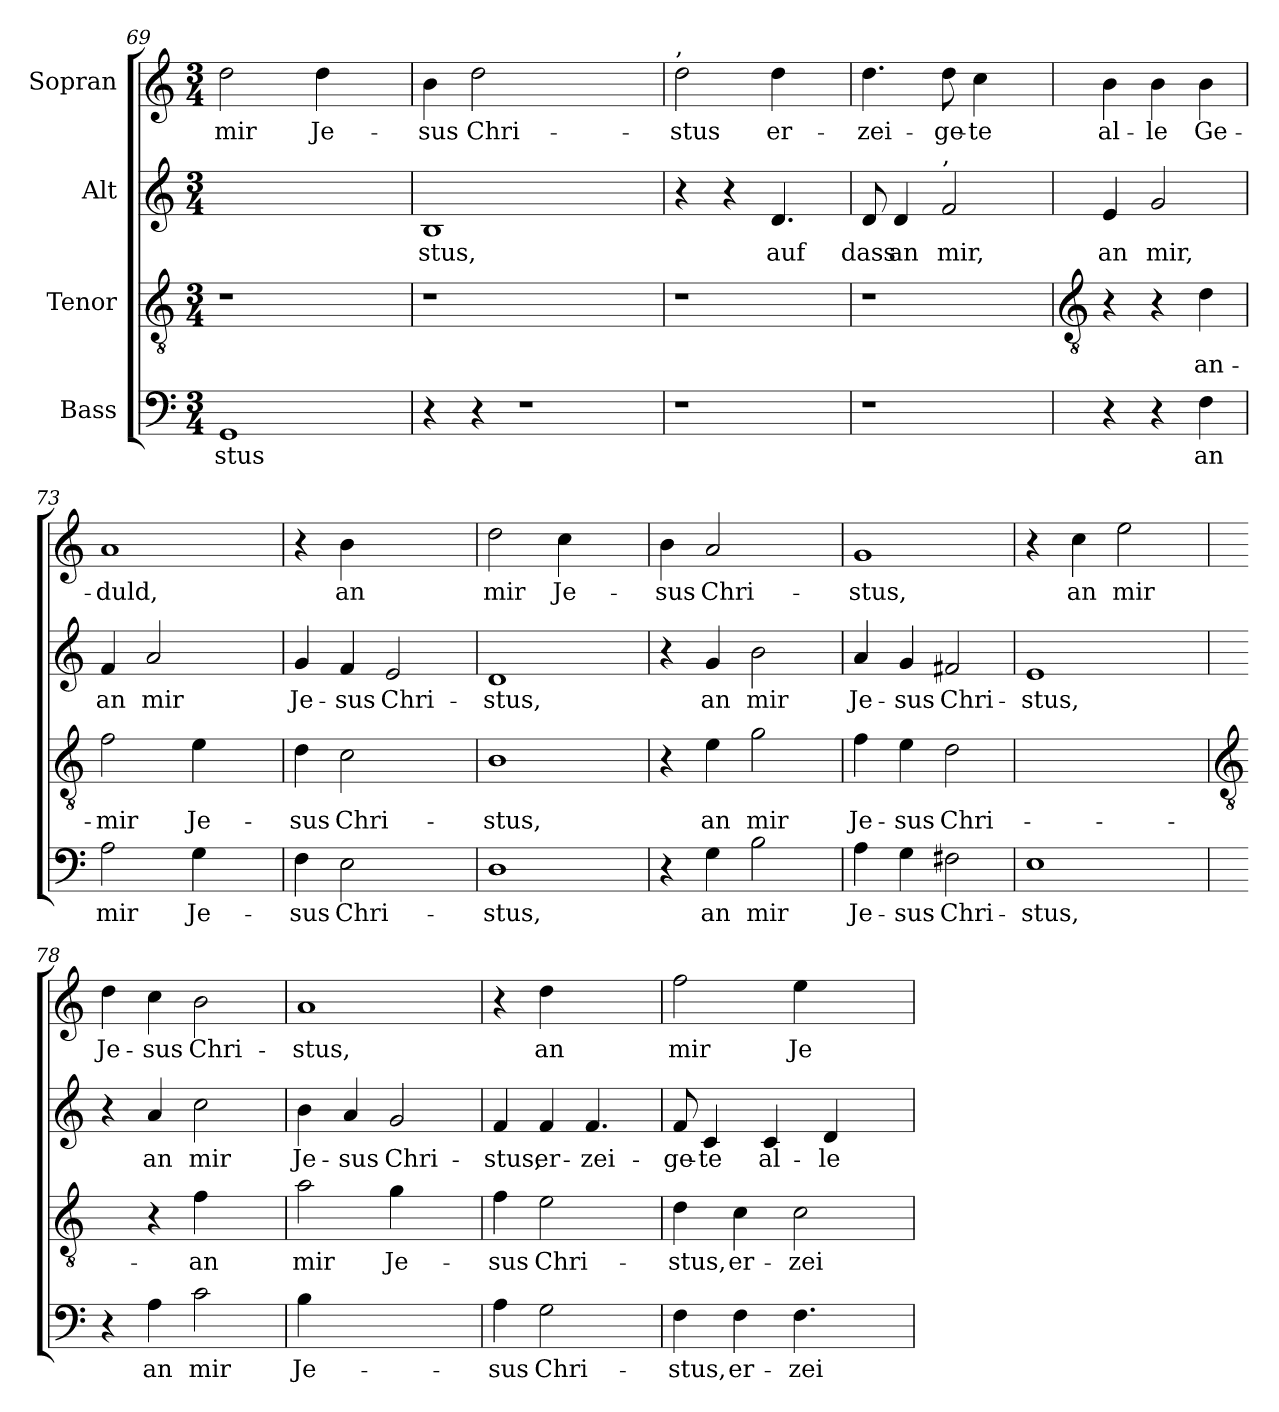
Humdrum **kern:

**kern	**text	**kern	**text	**kern	**text	**kern	**text
*part4	*part4	*part3	*part3	*part2	*part2	*part1	*part1
*staff4	*staff4	*staff3	*staff3	*staff2	*staff2	*staff1	*staff1
*I"Bass	*	*I"Tenor	*	*I"Alt	*	*I"Sopran	*
!!LO:LB:g=z
*clefF4	*	*clefGv2	*	*clefG2	*	*clefG2	*
*k[]	*	*k[]	*	*k[]	*	*k[]	*
*C:	*	*C:	*	*C:	*	*C:	*
*M3/4	*	*M3/4	*	*M3/4	*	*M3/4	*
=69	=69	=69	=69	=69	=69	=69	=69
!	!LO:LY:b	!LO:N:vis=1	!	!	!	!	!LO:LY:b
1GG	stus	2.r	.	4Ayy]	.	2dd	mir
.	.	.	.	2.ryy	.	.	.
!	!	!	!	!	!	!	!LO:LY:b
.	.	.	.	.	.	4dd	Je-
.	.	4ryy	.	.	.	4ryy	.
!!LO:LB:g=z
=69A	=69A	=69A	=69A	=69A	=69A	=69A	=69A
!	!	!LO:N:vis=1	!	!	!LO:LY:b	!	!LO:LY:b
4r	.	2.r	.	1B	-stus,	4b	-sus
!	!	!	!	!	!	!	!LO:LY:b
4r	.	.	.	.	.	2dd	Chri-
!LO:N:vis=1	!	!	!	!	!	!	!
2.r	.	.	.	.	.	.	.
.	.	2ryy	.	.	.	2ryy	.
.	.	.	.	4ryy	.	.	.
=70A	=70A	=70A	=70A	=70A	=70A	=70A	=70A
!	!	!	!	!	!	!LO:TX:a:t=,	!
!LO:N:vis=1	!	!LO:N:vis=1	!	!	!	!	!LO:LY:b
2.r	.	2.r	.	4r	.	2dd	-stus
.	.	.	.	4r	.	.	.
!	!	!	!	!	!LO:LY:b	!	!LO:LY:b
.	.	.	.	4.d	auf	4dd	er-
8ryy	.	8ryy	.	.	.	8ryy	.
=71A	=71A	=71A	=71A	=71A	=71A	=71A	=71A
!LO:N:vis=1	!	!LO:N:vis=1	!	!	!LO:LY:b	!	!LO:LY:b
2.r	.	2.r	.	8d	dass	4.dd	-zei-
!	!	!	!	!	!LO:LY:b	!	!
.	.	.	.	4d	an	.	.
!	!	!	!	!LO:TX:a:t=,	!	!	!
!	!	!	!	!	!LO:LY:b	!	!LO:LY:b
.	.	.	.	2f	mir,	8dd	-ge-
!	!	!	!	!	!	!	!LO:LY:b
.	.	.	.	.	.	4cc	-te
8ryy	.	8ryy	.	.	.	8ryy	.
!!LO:LB:g=z
=72A	=72A	=72A	=72A	=72A	=72A	=72A	=72A
*	*	*clefGv2	*	*	*	*	*
!	!	!	!	!	!LO:LY:b	!	!LO:LY:b
4r	.	4r	.	4e	an	4b	al-
!	!	!	!	!	!LO:LY:b	!	!LO:LY:b
4r	.	4r	.	2g	mir,	4b	-le
!	!LO:LY:b	!	!LO:LY:b	!	!	!	!LO:LY:b
4F	an	4d	an-	.	.	4b	Ge-
=73A	=73A	=73A	=73A	=73A	=73A	=73A	=73A
!	!LO:LY:b	!	!LO:LY:b	!	!LO:LY:b	!	!LO:LY:b
2A	mir	2f	-mir	4f	an	1a	-duld,
!	!	!	!	!	!LO:LY:b	!	!
.	.	.	.	2a	mir	.	.
!	!LO:LY:b	!	!LO:LY:b	!	!	!	!
4G	Je-	4e	Je-	.	.	.	.
4ryy	.	4ryy	.	4ryy	.	.	.
!!LO:LB:g=z
=74A	=74A	=74A	=74A	=74A	=74A	=74A	=74A
!	!LO:LY:b	!	!LO:LY:b	!	!LO:LY:b	!	!
4F	-sus	4d	-sus	4g	Je-	4r	.
!	!LO:LY:b	!	!LO:LY:b	!	!LO:LY:b	!	!LO:LY:b
2E	Chri-	2c	Chri-	4f	-sus	4b	an
!	!	!	!	!	!LO:LY:b	!	!
.	.	.	.	2e	Chri-	2ryy	.
4ryy	.	4ryy	.	.	.	.	.
!!LO:LB:g=z
=75	=75	=75	=75	=75	=75	=75	=75
!	!LO:LY:b	!	!LO:LY:b	!	!LO:LY:b	!	!LO:LY:b
1D	-stus,	1B	-stus,	1d	-stus,	2dd	mir
!	!	!	!	!	!	!	!LO:LY:b
.	.	.	.	.	.	4cc	Je-
.	.	.	.	.	.	4ryy	.
=75A	=75A	=75A	=75A	=75A	=75A	=75A	=75A
!	!	!	!	!	!	!	!LO:LY:b
4r	.	4r	.	4r	.	4b	-sus
!	!LO:LY:b	!	!LO:LY:b	!	!LO:LY:b	!	!LO:LY:b
4G	an	4e	an	4g	an	2a	Chri-
!	!LO:LY:b	!	!LO:LY:b	!	!LO:LY:b	!	!
2B	mir	2g	mir	2b	mir	.	.
.	.	.	.	.	.	4ryy	.
=76A	=76A	=76A	=76A	=76A	=76A	=76A	=76A
!	!LO:LY:b	!	!LO:LY:b	!	!LO:LY:b	!	!LO:LY:b
4A	Je-	4f	Je-	4a	Je-	1g	-stus,
!	!LO:LY:b	!	!LO:LY:b	!	!LO:LY:b	!	!
4G	-sus	4e	-sus	4g	-sus	.	.
!	!LO:LY:b	!	!LO:LY:b	!	!LO:LY:b	!	!
2F#X	Chri-	2d	Chri-	2f#X	Chri-	.	.
=77A	=77A	=77A	=77A	=77A	=77A	=77A	=77A
!	!LO:LY:b	!	!LO:LY:b	!	!LO:LY:b	!	!
1E	-stus,	[2cyy	-stus,	1e	-stus,	4r	.
!	!	!	!	!	!	!	!LO:LY:b
.	.	.	.	.	.	4cc	an
!	!	!	!	!	!	!	!LO:LY:b
.	.	4cyy]	.	.	.	2ee	mir
.	.	4ryy	.	.	.	.	.
!!LO:LB:g=z
=78A	=78A	=78A	=78A	=78A	=78A	=78A	=78A
*	*	*clefGv2	*	*	*	*	*
!	!	!	!LO:LY:b	!	!	!	!LO:LY:b
4r	.	4cyy]	__	4r	.	4dd	Je-
!	!LO:LY:b	!	!	!	!LO:LY:b	!	!LO:LY:b
4A	an	4r	.	4a	an	4cc	-sus
!	!LO:LY:b	!	!LO:LY:b	!	!LO:LY:b	!	!LO:LY:b
2c	mir	4f	an	2cc	mir	2b	Chri-
.	.	4ryy	.	.	.	.	.
=79A	=79A	=79A	=79A	=79A	=79A	=79A	=79A
!	!LO:LY:b	!	!LO:LY:b	!	!LO:LY:b	!	!LO:LY:b
4B	Je-	2a	mir	4b	Je-	1a	-stus,
!	!	!	!	!	!LO:LY:b	!	!
2.ryy	.	.	.	4a	-sus	.	.
!	!	!	!LO:LY:b	!	!LO:LY:b	!	!
.	.	4g	Je-	2g	Chri-	.	.
.	.	4ryy	.	.	.	.	.
!!LO:LB:g=z
=80A	=80A	=80A	=80A	=80A	=80A	=80A	=80A
!	!LO:LY:b	!	!LO:LY:b	!	!LO:LY:b	!	!
4A	-sus	4f	-sus	4f	-stus,	4r	.
!	!LO:LY:b	!	!LO:LY:b	!	!LO:LY:b	!	!LO:LY:b
2G	Chri-	2e	Chri-	4f	er-	4dd	an
!	!	!	!	!	!LO:LY:b	!	!
.	.	.	.	4.f	-zei-	4.ryy	.
8ryy	.	8ryy	.	.	.	.	.
!!LO:LB:g=z
=81	=81	=81	=81	=81	=81	=81	=81
!	!LO:LY:b	!	!LO:LY:b	!	!LO:LY:b	!	!LO:LY:b
4F	-stus,	4d	-stus,	8f	-ge-	2ff	mir
!	!	!	!	!	!LO:LY:b	!	!
.	.	.	.	4c	-te	.	.
!	!LO:LY:b	!	!LO:LY:b	!	!	!	!
4F	er-	4c	er-	.	.	.	.
!	!	!	!	!	!LO:LY:b	!	!
.	.	.	.	4c	al-	.	.
!	!LO:LY:b	!	!LO:LY:b	!	!	!	!LO:LY:b
4.F	-zei-	2c	-zei-	.	.	4ee	Je-
!	!	!	!	!	!LO:LY:b	!	!
.	.	.	.	4d	-le	.	.
.	.	.	.	.	.	4ryy	.
8ryy	.	.	.	8ryy	.	.	.
=	=	=	=	=	=	=	=
*-	*-	*-	*-	*-	*-	*-	*-
